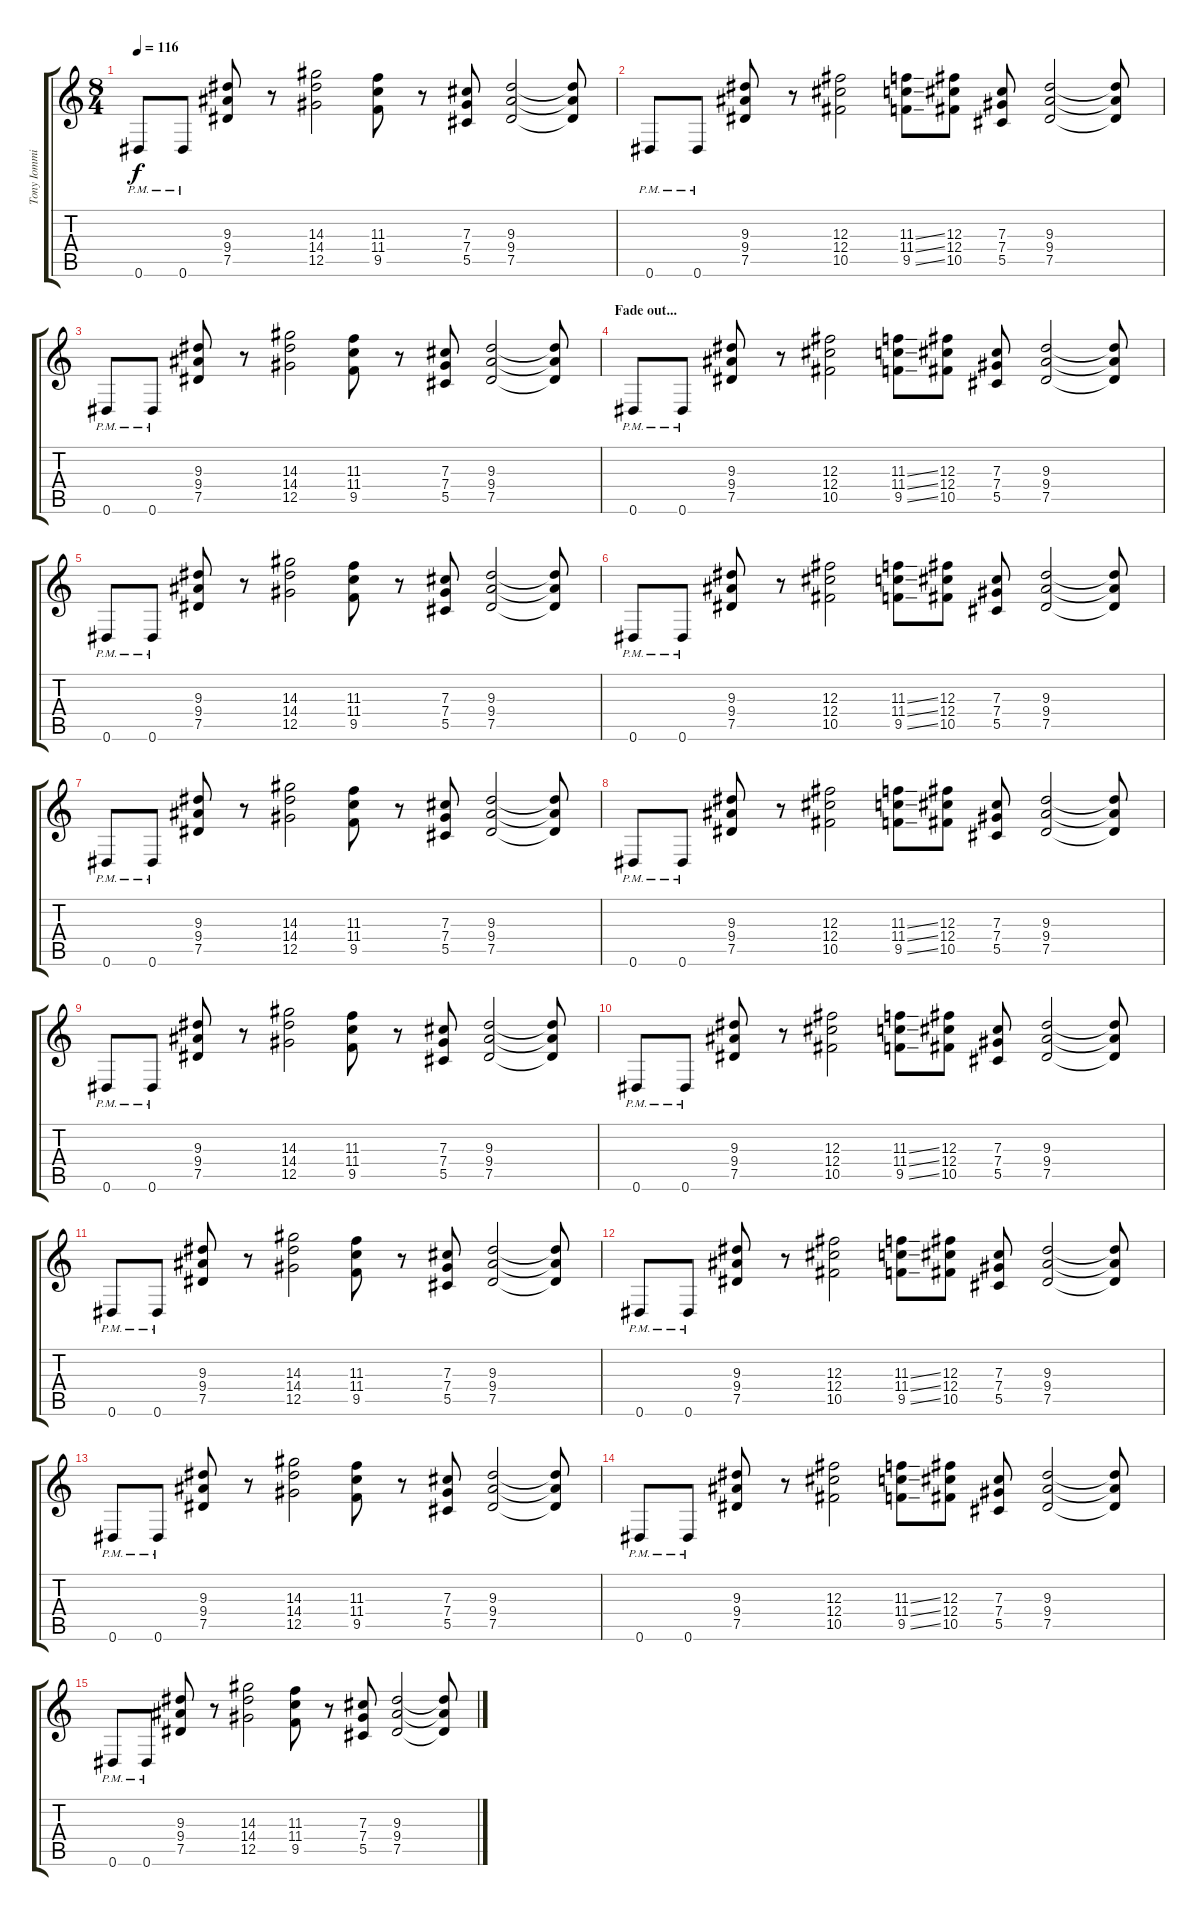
\track ("Tony Iommi - Rhytm" "Tony Iommi") {instrument distortionguitar}
\staff {score tabs}
\tuning (Eb4 Bb3 Gb3 Db3 Ab2 Eb2) {hide}
\ts (8 4)
\tempo 116
\clef g2
\ks c
0.6{pm}.8{dy f} 0.6{pm}.8 (9.3 9.4 7.5).8 r.8 (14.3 14.4 12.5).2 (11.3 11.4 9.5).8 r.8 (7.3 7.4 5.5).8 (9.3 9.4 7.5).2 (9.3{t} 9.4{t} 7.5{t}).8 |
0.6{pm}.8 0.6{pm}.8 (9.3 9.4 7.5).8 r.8 (12.3 12.4 10.5).2 (11.3{ss} 11.4{ss} 9.5{ss}).8 (12.3 12.4 10.5).8 (7.3 7.4 5.5).8 (9.3 9.4 7.5).2 (9.3{t} 9.4{t} 7.5{t}).8 |
0.6{pm}.8 0.6{pm}.8 (9.3 9.4 7.5).8 r.8 (14.3 14.4 12.5).2 (11.3 11.4 9.5).8 r.8 (7.3 7.4 5.5).8 (9.3 9.4 7.5).2 (9.3{t} 9.4{t} 7.5{t}).8 |
\section ("" "Fade out...")
0.6{pm}.8 0.6{pm}.8 (9.3 9.4 7.5).8 r.8 (12.3 12.4 10.5).2 (11.3{ss} 11.4{ss} 9.5{ss}).8 (12.3 12.4 10.5).8 (7.3 7.4 5.5).8 (9.3 9.4 7.5).2 (9.3{t} 9.4{t} 7.5{t}).8 |
0.6{pm}.8 0.6{pm}.8 (9.3 9.4 7.5).8 r.8 (14.3 14.4 12.5).2 (11.3 11.4 9.5).8 r.8 (7.3 7.4 5.5).8 (9.3 9.4 7.5).2 (9.3{t} 9.4{t} 7.5{t}).8 |
\section ("" "")
0.6{pm}.8 0.6{pm}.8 (9.3 9.4 7.5).8 r.8 (12.3 12.4 10.5).2 (11.3{ss} 11.4{ss} 9.5{ss}).8 (12.3 12.4 10.5).8 (7.3 7.4 5.5).8 (9.3 9.4 7.5).2 (9.3{t} 9.4{t} 7.5{t}).8 |
0.6{pm}.8 0.6{pm}.8 (9.3 9.4 7.5).8 r.8 (14.3 14.4 12.5).2 (11.3 11.4 9.5).8 r.8 (7.3 7.4 5.5).8 (9.3 9.4 7.5).2 (9.3{t} 9.4{t} 7.5{t}).8 |
0.6{pm}.8 0.6{pm}.8 (9.3 9.4 7.5).8 r.8 (12.3 12.4 10.5).2 (11.3{ss} 11.4{ss} 9.5{ss}).8 (12.3 12.4 10.5).8 (7.3 7.4 5.5).8 (9.3 9.4 7.5).2 (9.3{t} 9.4{t} 7.5{t}).8 |
0.6{pm}.8 0.6{pm}.8 (9.3 9.4 7.5).8 r.8 (14.3 14.4 12.5).2 (11.3 11.4 9.5).8 r.8 (7.3 7.4 5.5).8 (9.3 9.4 7.5).2 (9.3{t} 9.4{t} 7.5{t}).8 |
0.6{pm}.8 0.6{pm}.8 (9.3 9.4 7.5).8 r.8 (12.3 12.4 10.5).2 (11.3{ss} 11.4{ss} 9.5{ss}).8 (12.3 12.4 10.5).8 (7.3 7.4 5.5).8 (9.3 9.4 7.5).2 (9.3{t} 9.4{t} 7.5{t}).8 |
0.6{pm}.8 0.6{pm}.8 (9.3 9.4 7.5).8 r.8 (14.3 14.4 12.5).2 (11.3 11.4 9.5).8 r.8 (7.3 7.4 5.5).8 (9.3 9.4 7.5).2 (9.3{t} 9.4{t} 7.5{t}).8 |
0.6{pm}.8 0.6{pm}.8 (9.3 9.4 7.5).8 r.8 (12.3 12.4 10.5).2 (11.3{ss} 11.4{ss} 9.5{ss}).8 (12.3 12.4 10.5).8 (7.3 7.4 5.5).8 (9.3 9.4 7.5).2 (9.3{t} 9.4{t} 7.5{t}).8 |
0.6{pm}.8 0.6{pm}.8 (9.3 9.4 7.5).8 r.8 (14.3 14.4 12.5).2 (11.3 11.4 9.5).8 r.8 (7.3 7.4 5.5).8 (9.3 9.4 7.5).2 (9.3{t} 9.4{t} 7.5{t}).8 |
0.6{pm}.8 0.6{pm}.8 (9.3 9.4 7.5).8 r.8 (12.3 12.4 10.5).2 (11.3{ss} 11.4{ss} 9.5{ss}).8 (12.3 12.4 10.5).8 (7.3 7.4 5.5).8 (9.3 9.4 7.5).2 (9.3{t} 9.4{t} 7.5{t}).8 |
0.6{pm}.8 0.6{pm}.8 (9.3 9.4 7.5).8 r.8 (14.3 14.4 12.5).2 (11.3 11.4 9.5).8 r.8 (7.3 7.4 5.5).8 (9.3 9.4 7.5).2 (9.3{t} 9.4{t} 7.5{t}).8
